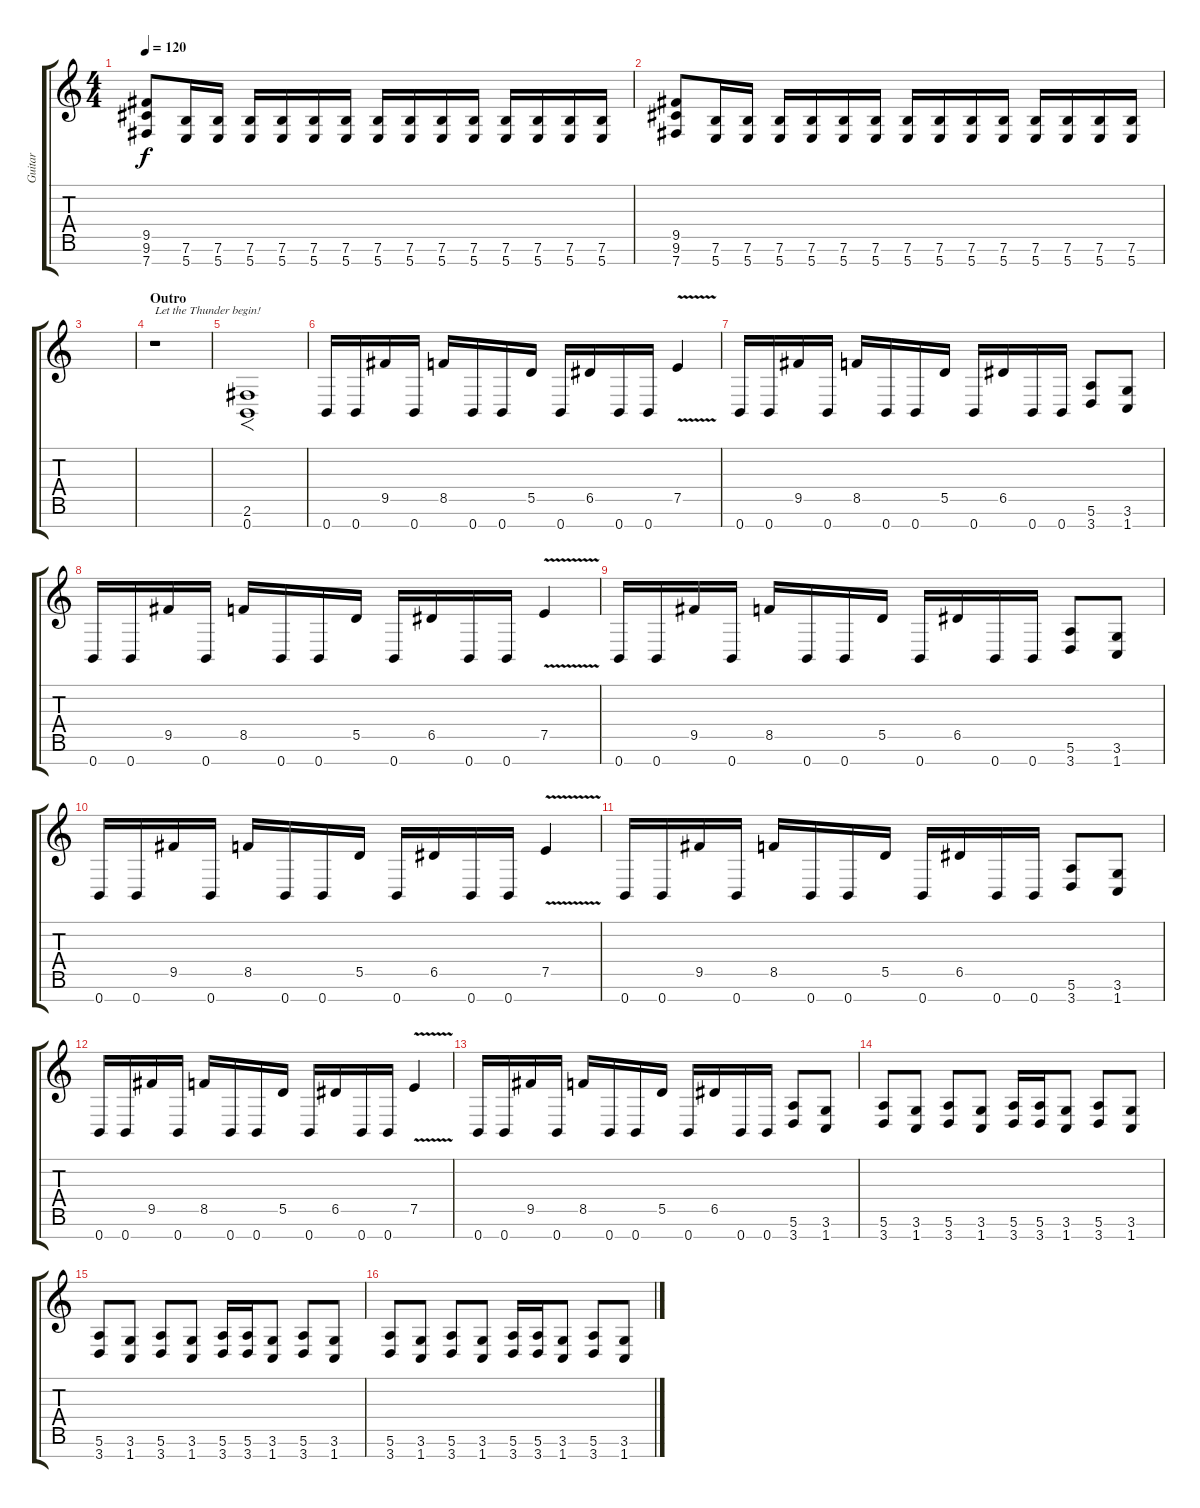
\track ("Guitar" "Guitar") {instrument distortionguitar}
\staff {score tabs}
\tuning (E4 B3 G3 D3 A2 E2 B1) {hide}
\ts (4 4)
\tempo 120
\clef g2
\ks c
(9.5 9.6 7.7).8{dy f} (7.6 5.7).16 (7.6 5.7).16 (7.6 5.7).16 (7.6 5.7).16 (7.6 5.7).16 (7.6 5.7).16 (7.6 5.7).16 (7.6 5.7).16 (7.6 5.7).16 (7.6 5.7).16 (7.6 5.7).16 (7.6 5.7).16 (7.6 5.7).16 (7.6 5.7).16 |
(9.5 9.6 7.7).8 (7.6 5.7).16 (7.6 5.7).16 (7.6 5.7).16 (7.6 5.7).16 (7.6 5.7).16 (7.6 5.7).16 (7.6 5.7).16 (7.6 5.7).16 (7.6 5.7).16 (7.6 5.7).16 (7.6 5.7).16 (7.6 5.7).16 (7.6 5.7).16 (7.6 5.7).16 |
|
\section ("" "Outro")
r.1{txt "Let the Thunder begin!"} |
(2.6 0.7).1{f} |
0.7.16 0.7.16 9.5.16 0.7.16 8.5.16 0.7.16 0.7.16 5.5.16 0.7.16 6.5.16 0.7.16 0.7.16 7.5{v}.4 |
0.7.16 0.7.16 9.5.16 0.7.16 8.5.16 0.7.16 0.7.16 5.5.16 0.7.16 6.5.16 0.7.16 0.7.16 (5.6 3.7).8 (3.6 1.7).8 |
0.7.16 0.7.16 9.5.16 0.7.16 8.5.16 0.7.16 0.7.16 5.5.16 0.7.16 6.5.16 0.7.16 0.7.16 7.5{v}.4 |
0.7.16 0.7.16 9.5.16 0.7.16 8.5.16 0.7.16 0.7.16 5.5.16 0.7.16 6.5.16 0.7.16 0.7.16 (5.6 3.7).8 (3.6 1.7).8 |
0.7.16 0.7.16 9.5.16 0.7.16 8.5.16 0.7.16 0.7.16 5.5.16 0.7.16 6.5.16 0.7.16 0.7.16 7.5{v}.4 |
0.7.16 0.7.16 9.5.16 0.7.16 8.5.16 0.7.16 0.7.16 5.5.16 0.7.16 6.5.16 0.7.16 0.7.16 (5.6 3.7).8 (3.6 1.7).8 |
0.7.16 0.7.16 9.5.16 0.7.16 8.5.16 0.7.16 0.7.16 5.5.16 0.7.16 6.5.16 0.7.16 0.7.16 7.5{v}.4 |
0.7.16 0.7.16 9.5.16 0.7.16 8.5.16 0.7.16 0.7.16 5.5.16 0.7.16 6.5.16 0.7.16 0.7.16 (5.6 3.7).8 (3.6 1.7).8 |
(5.6 3.7).8 (3.6 1.7).8 (5.6 3.7).8 (3.6 1.7).8 (5.6 3.7).16 (5.6 3.7).16 (3.6 1.7).8 (5.6 3.7).8 (3.6 1.7).8 |
(5.6 3.7).8 (3.6 1.7).8 (5.6 3.7).8 (3.6 1.7).8 (5.6 3.7).16 (5.6 3.7).16 (3.6 1.7).8 (5.6 3.7).8 (3.6 1.7).8 |
(5.6 3.7).8 (3.6 1.7).8 (5.6 3.7).8 (3.6 1.7).8 (5.6 3.7).16 (5.6 3.7).16 (3.6 1.7).8 (5.6 3.7).8 (3.6 1.7).8
